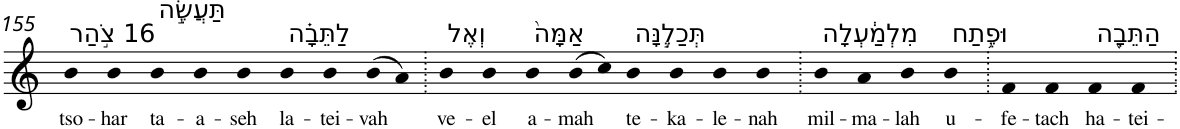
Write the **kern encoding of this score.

**kern	**text
*part1	*part1
*staff1	*staff1
*I"Piano	*
*I'Pno	*
!!LO:PB:g=z
*clefG2	*
*k[]	*
=155	=155
!LO:TX:a:t=16 צֹ֣הַר	!
!	!LO:LY:b
4b	tso-
!	!LO:LY:b
4b	-har
!LO:TX:a:t=תַּעֲשֶׂ֣ה	!
!	!LO:LY:b
4b	ta-
!	!LO:LY:b
4b	-a-
!	!LO:LY:b
4b	-seh
!LO:TX:a:t=לַתֵּבָ֗ה	!
!	!LO:LY:b
4b	la-
!	!LO:LY:b
4b	-tei-
!	!LO:LY:b
(>8b	-vah
8a)	.
=156.	=156.
!LO:TX:a:t=וְאֶל	!
!	!LO:LY:b
4b	ve-
!	!LO:LY:b
4b	-el
!LO:TX:a:t=אַמָּה֙	!
!	!LO:LY:b
4b	a-
!	!LO:LY:b
(>8b	-mah
8cc)	.
!LO:TX:a:t=תְּכַלֶ֣נָּה	!
!	!LO:LY:b
4b	te-
!	!LO:LY:b
4b	-ka-
!	!LO:LY:b
4b	-le-
!	!LO:LY:b
4b	-nah
=157.	=157.
!LO:TX:a:t=מִלְמַ֔עְלָה	!
!	!LO:LY:b
4b	mil-
!	!LO:LY:b
4a	-ma-
!	!LO:LY:b
4b	-lah
!LO:TX:a:t=וּפֶ֥תַח	!
!	!LO:LY:b
4b	u-
=158.	=158.
!	!LO:LY:b
4f	-fe-
!	!LO:LY:b
4f	-tach
!LO:TX:a:t=הַתֵּבָ֖ה	!
!	!LO:LY:b
4f	ha-
!	!LO:LY:b
4f	-tei-
=.	=.
*-	*-
